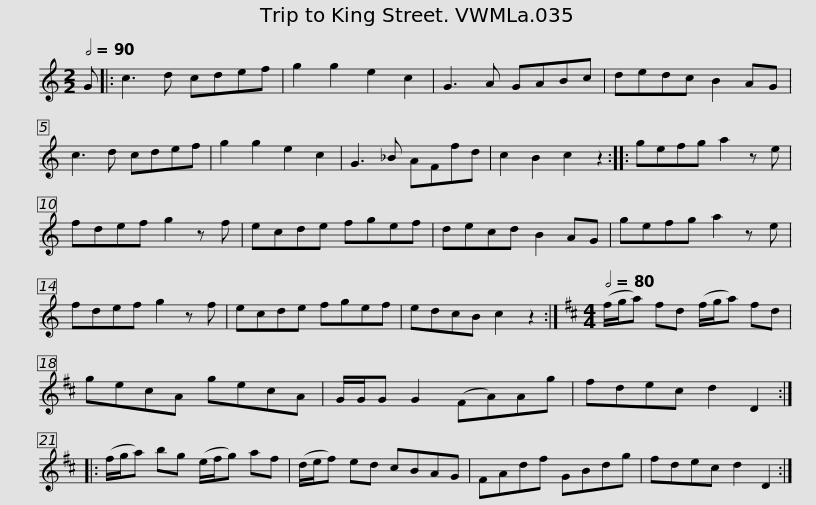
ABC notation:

X:1
L:1/8
Q:1/2=90
M:2/2
I:linebreak $
K:C
V:1 treble
V:1
 G |: c3 d cdef | g2 g2 e2 c2 | G3 A GABc | dedc B2 AG | %5
 c3 d cdef | g2 g2 e2 c2 | G3 _B AFfd |$ c2 B2 c2 z2 :: gefg a2 z e | %10
 fdef g2 z f | ecde fgef | decd B2 AG | gefg a2 z e |$ fdef g2 z f | %15
 ecde fgef | edcB c2 z2 :|[K:D][M:4/4][Q:1/2=80] (f/g/a) fd (f/g/a) fd | gecA gecA |$ G/G/G G2 (FA)Ag | %20
 fdec d2 D2 :: (f/g/a) bg (e/f/g) af | (d/e/f) ed cBAG | FAdf GBdg |$ fdec d2 D2 :| %25
